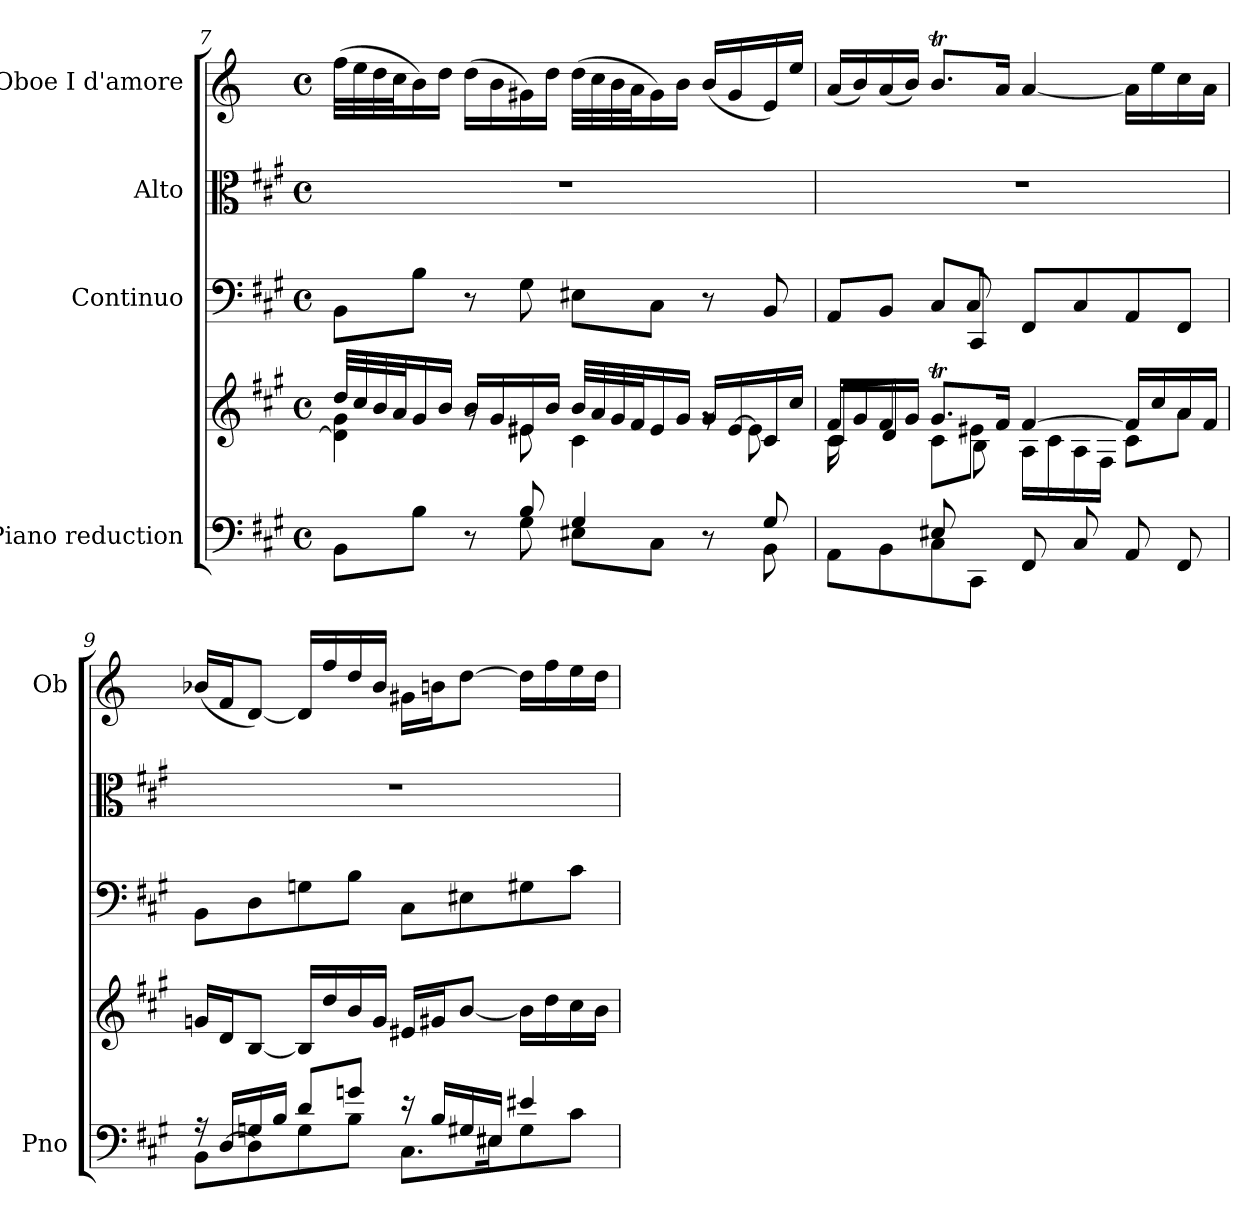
**kern	**kern	**kern	**kern	**kern
*part4	*part4	*part3	*part2	*part1
*staff5	*staff4	*staff3	*staff2	*staff1
*I"Piano reduction	*	*I"Continuo	*I"Alto	*I"Oboe I d'amore
*I'Pno	*	*	*	*I'Ob
!!LO:LB:g=z
*clefF4	*clefG2	*clefF4	*clefC3	*clefG2
*	*	*	*	*ITrd2c3
*k[f#c#g#]	*k[f#c#g#]	*k[f#c#g#]	*k[f#c#g#]	*k[f#c#g#]
*M4/4	*M4/4	*M4/4	*M4/4	*M4/4
*met(c)	*met(c)	*met(c)	*met(c)	*met(c)
=7	=7	=7	=7	=7
*^	*^	*	*	*
4ryy	8BB\L	32dd/LLL	4d\] 4g#\	8BB\L	1r	(>32dd\LLL
.	.	32cc#/	.	.	.	32cc#\
.	.	32b/	.	.	.	32b\
.	.	32a/J	.	.	.	32a\J
.	8B\J	16g#/	.	8B\J	.	16g#\)
.	.	16b/JJ	.	.	.	16b\JJ
8r	8ryy	16b/LL	8rg	8r	.	(>16b\LL
.	.	16g#/	.	.	.	16g#\
8B/	8G#\	16e#X/	8e#\	8G#\	.	16e#X\)
.	.	16b/JJ	.	.	.	16b\JJ
4G#/	8E#X\L	32b/LLL	4c#\	8E#X\L	.	(>32b\LLL
.	.	32a/	.	.	.	32a\
.	.	32g#/	.	.	.	32g#\
.	.	32f#/J	.	.	.	32f#\J
.	8C#\J	16e#/	.	8C#\J	.	16e#\)
.	.	16g#/JJ	.	.	.	16g#\JJ
8r	8ryy	16g#/LL	8rg	8r	.	(<16g#/LL
.	.	[16e#/	.	.	.	16e#/
8G#/	8BB\	16c#/	8e#\]	8BB/	.	16c#/)
.	.	16cc#/JJ	.	.	.	16cc#/JJ
=8	=8	=8	=8	=8	=8	=8
*	*	*	*^	*^	*	*
16ryy	8AA\L	16f#/LL	8c#/L	16c#\LL	8AA/L	4.ryy	1r	(<16f#/LL
16B/	.	16g#/	.	16ryy	.	.	.	16g#/)
*	*	*	*v	*v	*	*	*	*
16A/	8BB\	16f#/	8d\J	8BB/J	.	.	(<16f#/
16B/JJ	.	16g#/JJ	.	.	.	.	16g#/JJ)
8E#X/L	8C#\	8.g#t/L	8c#\L	8C#/L	.	.	8.g#t/L
*	*	*	*^	*	*	*	*
8ryy	8CC#\J	.	8e#X\J	8B\J	8CC#/J	8C#!/	.	.
.	.	16f#/Jk	.	.	.	.	.	16f#/Jk
8FF#/L	2ryy	[4f#/	16A\LL	2ryy	8FF#/L	2ryy	.	[4f#/
.	.	.	16c#\	.	.	.	.	.
8C#/	.	.	16A\	.	8C#/	.	.	.
.	.	.	16F#\JJ	.	.	.	.	.
8AA/	.	16f#/LL]	8c#\L	.	8AA/	.	.	16f#\LL]
.	.	16cc#/	.	.	.	.	.	16cc#\
8FF#/J	.	16a/	8a\J	.	8FF#/J	.	.	16a\
.	.	16f#/JJ	.	.	.	.	.	16f#\JJ
*	*	*v	*v	*v	*	*	*	*
*	*	*	*v	*v	*	*
=9	=9	=9	=9	=9	=9
16r	8BB\L	16gn/LL	8BB\L	1r	(<16gn/LL
[16D/LL	.	16d/J	.	.	16d/J
16Gn/	8D\]	[8B/J	8D\	.	[8B/J)
16B/JJ	.	.	.	.	.
8d/L	8G\	16B/LL]	8Gn\	.	16B/LL]
.	.	16dd/	.	.	16dd/
8gn/J	8B\J	16b/	8B\J	.	16b/
.	.	16g/JJ	.	.	16g/JJ
16r	8.C#\L	16e#X/LL	8C#\L	.	16e#X\LL
16B/LL	.	16g#X/J	.	.	16g#X\J
16G#X/	.	[8b/J	8E#X\	.	[8b\J
16E#X/JJ	16E#\K	.	.	.	.
4e#X/	8G#\	16b\LL]	8G#X\	.	16b\LL]
.	.	16dd\	.	.	16dd\
.	8c#\J	16cc#\	8c#\J	.	16cc#\
.	.	16b\JJ	.	.	16b\JJ
*v	*v	*	*	*	*
=	=	=	=	=
*-	*-	*-	*-	*-
